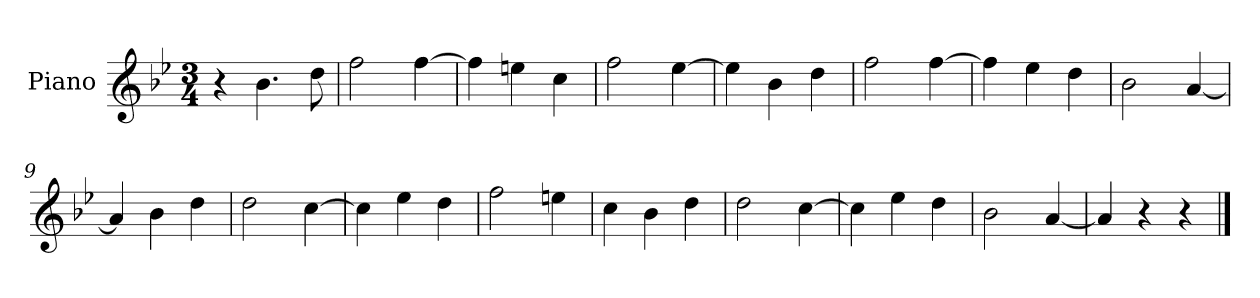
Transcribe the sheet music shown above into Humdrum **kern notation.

**kern
*part1
*staff1
*I"Piano
*I'P-no
*clefG2
*k[b-e-]
*M3/4
*MM180
=1
4r
4.b-\
8dd\
=2
2ff\
[4ff\
=3
4ff\]
4een\
4cc\
=4
2ff\
[4ee-\
=5
4ee-\]
4b-\
4dd\
=6
2ff\
[4ff\
=7
4ff\]
4ee-\
4dd\
=8
2b-\
[4a/
=9
4a/]
4b-\
4dd\
=10
2dd\
[4cc\
=11
4cc\]
4ee-\
4dd\
!!LO:LB:g=z
=12
2ff\
4een\
=13
4cc\
4b-\
4dd\
=14
2dd\
[4cc\
=15
4cc\]
4ee-\
4dd\
=16
2b-\
[4a/
=17
4a/]
4r
4r
==
*-
